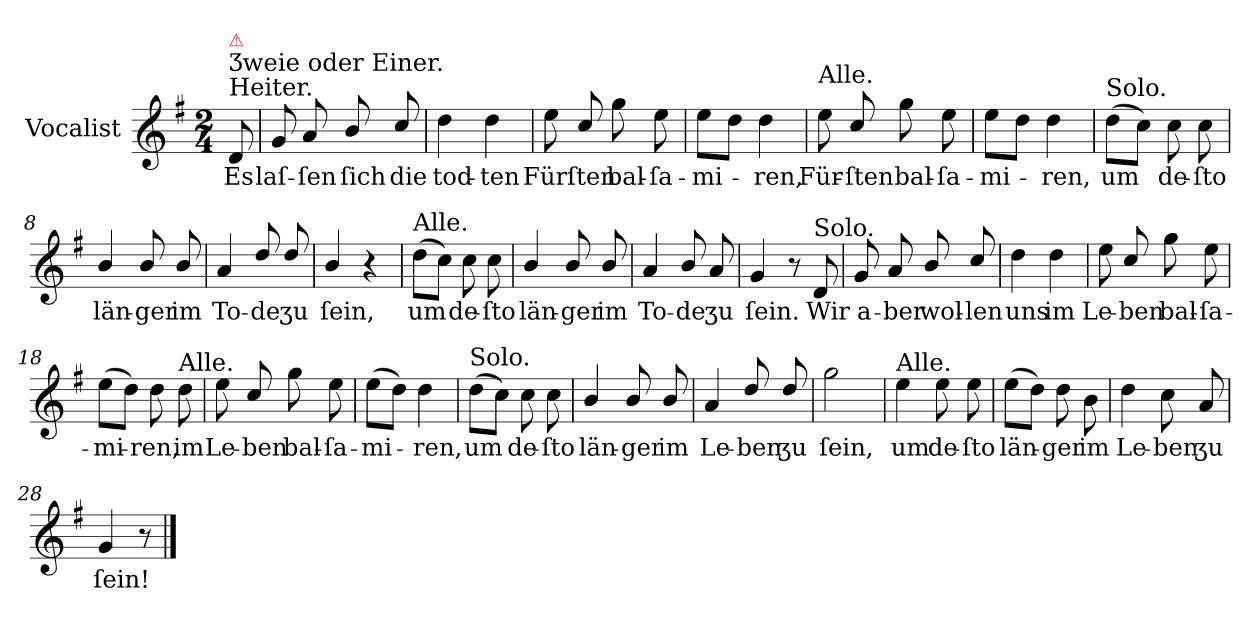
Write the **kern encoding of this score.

**kern	**text
*part1	*part1
*staff1	*staff1
*I"Vocalist	*
*clefG2	*
*k[f#]	*
*G:	*
*M2/4	*
=	=
!LO:TX:a:t=Heiter.	!
!LO:TX:a:t=Ʒweie oder Einer.	!
!LO:TX:a:color=crimson:t=⚠	!
8d	Es
=1	=1
8g	laſ-
8a	-ſen
8b/	ſich
8cc/	die
=2	=2
4dd	tod-
4dd	-ten
=3	=3
8ee	Fürſten
8cc/	.
8gg	bal-
8ee	-ſa-
=4	=4
8eeL	-mi-
8ddJ	.
4dd	-ren,
=5	=5
!LO:TX:a:t=Alle.	!
8ee	Für-
8cc/	-ſten
8gg	bal-
8ee	-ſa-
=6	=6
8eeL	-mi-
8ddJ	.
4dd	-ren,
=7	=7
!LO:TX:a:t=Solo.	!
(8ddL	um
8ccJ)	.
8cc	de-
8cc	-ſto
=8	=8
4b/	län-
8b/	-ger
8b/	im
=9	=9
4a	To-
8dd/	-de
8dd/	ʒu
=10	=10
4b/	ſein,
4r	.
=11	=11
!LO:TX:a:t=Alle.	!
(8ddL	um
8ccJ)	.
8cc	de-
8cc	-ſto
=12	=12
4b/	län-
8b/	-ger
8b/	im
=13	=13
4a	To-
8b/	-de
8a	ʒu
=14	=14
4g	ſein.
8r	.
!LO:TX:a:t=Solo.	!
8d	Wir
=15	=15
8g	a-
8a	-ber
8b/	wol-
8cc/	-len
=16	=16
4dd	uns
4dd	im
=17	=17
8ee	Le-
8cc/	-ben
8gg	bal-
8ee	-ſa-
=18	=18
(8eeL	-mi-
8ddJ)	.
8dd	-ren,
!LO:TX:a:t=Alle.	!
8dd	im
=19	=19
8ee	Le-
8cc/	-ben
8gg	bal-
8ee	-ſa-
=20	=20
(8eeL	-mi-
8ddJ)	.
4dd	-ren,
=21	=21
!LO:TX:a:t=Solo.	!
(8ddL	um
8ccJ)	.
8cc	de-
8cc	-ſto
=22	=22
4b/	län-
8b/	-ger
8b/	im
=23	=23
4a	Le-
8dd/	-ben
8dd/	ʒu
=24	=24
2gg	ſein,
=25	=25
!LO:TX:a:t=Alle.	!
4ee	um
8ee	de-
8ee	-ſto
=26	=26
(8eeL	län-
8ddJ)	.
8dd	-ger
8b	im
=27	=27
4dd	Le-
8cc	-ben
8a	ʒu
=28	=28
4g	ſein!
8r	.
==	==
*-	*-
